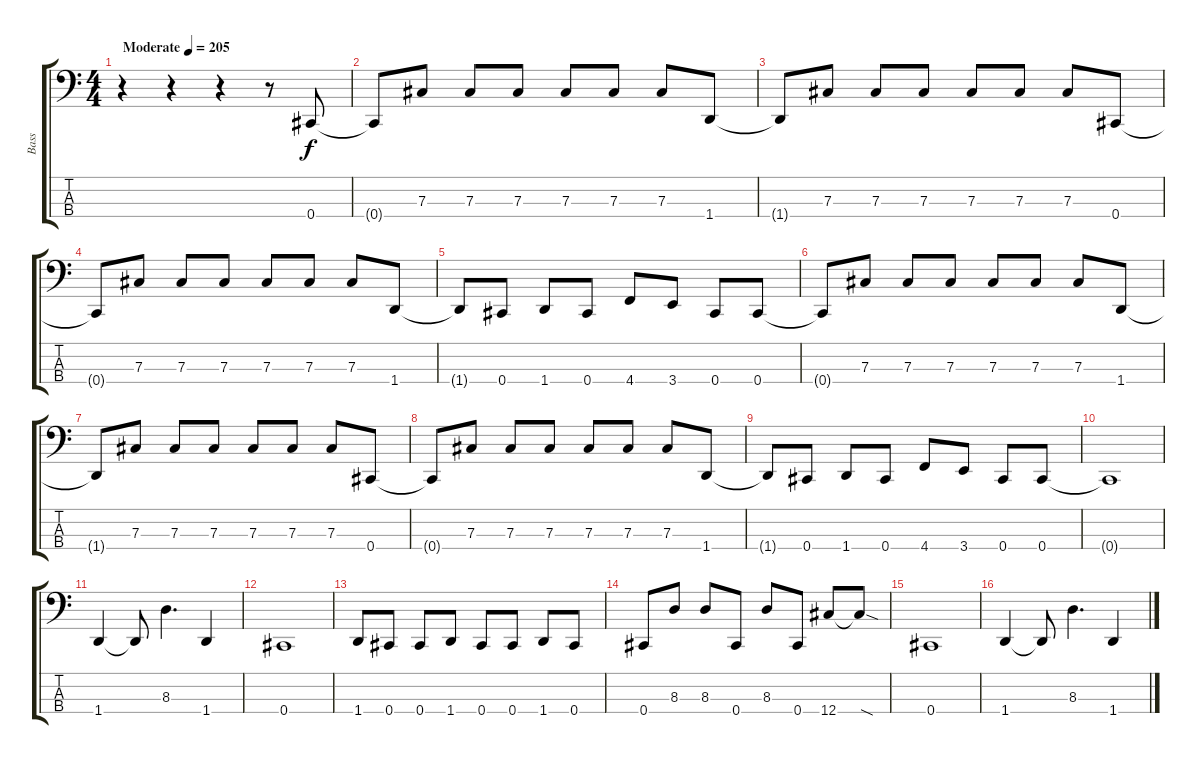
\track ("Bass" "Bass") {instrument electricbasspick}
\staff {score tabs}
\tuning (E2 B1 Gb1 Db1) {hide}
\ts (4 4)
\tempo (205 "Moderate")
\clef f4
\ks c
r.4{dy f instrument electricbasspick} r.4 r.4 r.8 0.4.8 |
0.4{t}.8 7.3.8 7.3.8 7.3.8 7.3.8 7.3.8 7.3.8 1.4.8 |
1.4{t}.8 7.3.8 7.3.8 7.3.8 7.3.8 7.3.8 7.3.8 0.4.8 |
0.4{t}.8 7.3.8 7.3.8 7.3.8 7.3.8 7.3.8 7.3.8 1.4.8 |
1.4{t}.8 0.4.8 1.4.8 0.4.8 4.4.8 3.4.8 0.4.8 0.4.8 |
0.4{t}.8 7.3.8 7.3.8 7.3.8 7.3.8 7.3.8 7.3.8 1.4.8 |
1.4{t}.8 7.3.8 7.3.8 7.3.8 7.3.8 7.3.8 7.3.8 0.4.8 |
0.4{t}.8 7.3.8 7.3.8 7.3.8 7.3.8 7.3.8 7.3.8 1.4.8 |
1.4{t}.8 0.4.8 1.4.8 0.4.8 4.4.8 3.4.8 0.4.8 0.4.8 |
0.4{t}.1 |
1.4.4 1.4{t}.8 8.3.4{d} 1.4.4 |
0.4.1 |
1.4.8 0.4.8 0.4.8 1.4.8 0.4.8 0.4.8 1.4.8 0.4.8 |
0.4.8 8.3.8 8.3.8 0.4.8 8.3.8 0.4.8 12.4.8 12.4{sod t}.8 |
0.4.1 |
1.4.4 1.4{t}.8 8.3.4{d} 1.4.4
